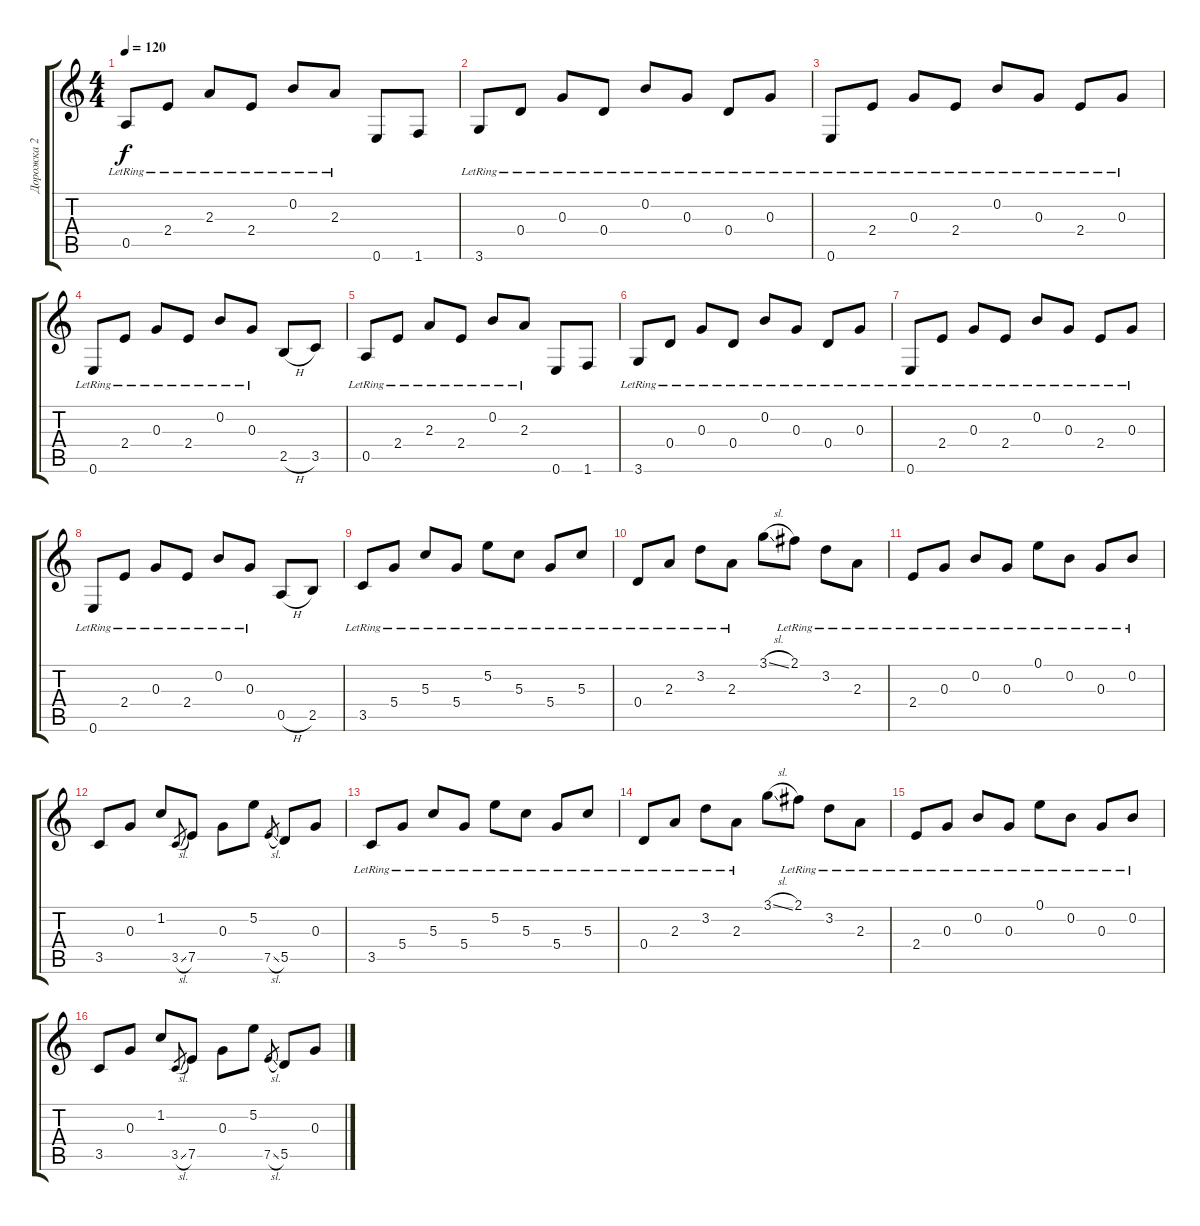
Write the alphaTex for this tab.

\track ("Дорожка 2" "Дорожка 2") {instrument acousticguitarsteel}
\staff {score tabs}
\tuning (E4 B3 G3 D3 A2 E2) {hide}
\ts (4 4)
\tempo 120
\clef g2
\ks c
0.5{lr}.8{dy f} 2.4{lr}.8 2.3{lr}.8 2.4{lr}.8 0.2{lr}.8 2.3{lr}.8 0.6.8 1.6.8 |
3.6{lr}.8 0.4{lr}.8 0.3{lr}.8 0.4{lr}.8 0.2{lr}.8 0.3{lr}.8 0.4{lr}.8 0.3{lr}.8 |
0.6{lr}.8 2.4{lr}.8 0.3{lr}.8 2.4{lr}.8 0.2{lr}.8 0.3{lr}.8 2.4{lr}.8 0.3{lr}.8 |
0.6{lr}.8 2.4{lr}.8 0.3{lr}.8 2.4{lr}.8 0.2{lr}.8 0.3{lr}.8 2.5{h}.8 3.5.8 |
0.5{lr}.8 2.4{lr}.8 2.3{lr}.8 2.4{lr}.8 0.2{lr}.8 2.3{lr}.8 0.6.8 1.6.8 |
3.6{lr}.8 0.4{lr}.8 0.3{lr}.8 0.4{lr}.8 0.2{lr}.8 0.3{lr}.8 0.4{lr}.8 0.3{lr}.8 |
0.6{lr}.8 2.4{lr}.8 0.3{lr}.8 2.4{lr}.8 0.2{lr}.8 0.3{lr}.8 2.4{lr}.8 0.3{lr}.8 |
0.6{lr}.8 2.4{lr}.8 0.3{lr}.8 2.4{lr}.8 0.2{lr}.8 0.3{lr}.8 0.5{h}.8 2.5.8 |
3.5{lr}.8 5.4{lr}.8 5.3{lr}.8 5.4{lr}.8 5.2{lr}.8 5.3{lr}.8 5.4{lr}.8 5.3{lr}.8 |
0.4{lr}.8 2.3{lr}.8 3.2{lr}.8 2.3{lr}.8 3.1{sl}.8 2.1{lr}.8 3.2{lr}.8 2.3{lr}.8 |
2.4{lr}.8 0.3{lr}.8 0.2{lr}.8 0.3{lr}.8 0.1{lr}.8 0.2{lr}.8 0.3{lr}.8 0.2{lr}.8 |
3.5.8 0.3.8 1.2.8 3.5{sl}.8{gr} 7.5.8 0.3.8 5.2.8 7.5{sl}.8{gr} 5.5.8 0.3.8 |
3.5{lr}.8 5.4{lr}.8 5.3{lr}.8 5.4{lr}.8 5.2{lr}.8 5.3{lr}.8 5.4{lr}.8 5.3{lr}.8 |
0.4{lr}.8 2.3{lr}.8 3.2{lr}.8 2.3{lr}.8 3.1{sl}.8 2.1{lr}.8 3.2{lr}.8 2.3{lr}.8 |
2.4{lr}.8 0.3{lr}.8 0.2{lr}.8 0.3{lr}.8 0.1{lr}.8 0.2{lr}.8 0.3{lr}.8 0.2{lr}.8 |
3.5.8 0.3.8 1.2.8 3.5{sl}.8{gr} 7.5.8 0.3.8 5.2.8 7.5{sl}.8{gr} 5.5.8 0.3.8
